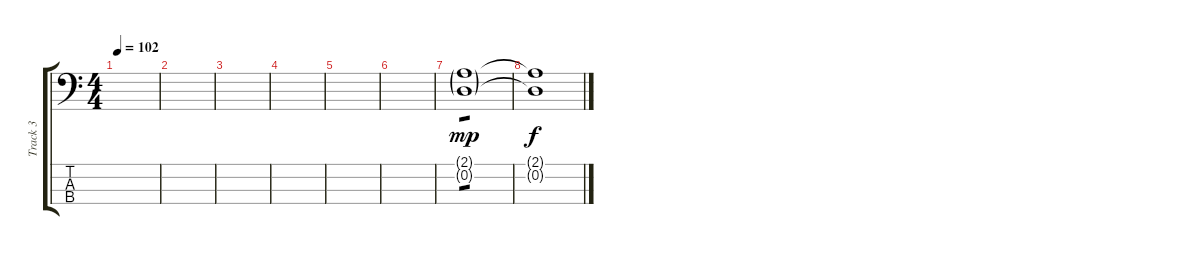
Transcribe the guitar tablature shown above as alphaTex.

\track ("Track 3" "Track 3") {instrument acousticguitarsteel}
\staff {score tabs}
\tuning (G2 D2 A1 E1) {hide}
\ts (4 4)
\tempo 102
\clef f4
\ks c
|
|
|
|
|
|
(2.1{g} 0.2{g}).1{tp 1 dy mp} |
(2.1{t} 0.2{t}).1{dy f}
